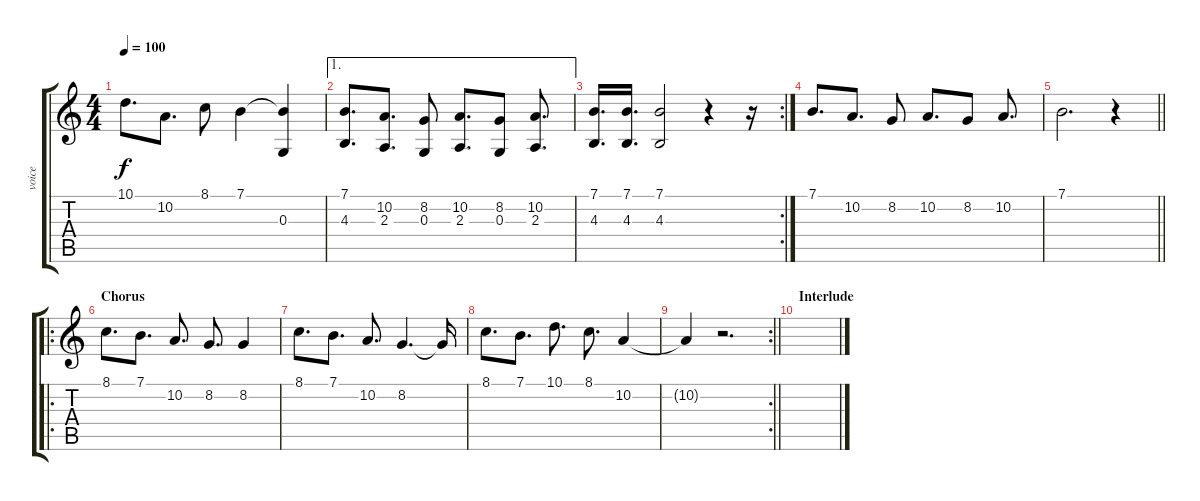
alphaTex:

\track ("voice" "voice") {instrument reedorgan}
\staff {score tabs}
\tuning (E4 B3 G3 D3 A2 E2) {hide}
\ts (4 4)
\tempo 100
\clef g2
\ks c
10.1.8{d dy f} 10.2.8{d} 8.1.8 7.1.4 (7.1{t} 0.3).4 |
\ae 1
(7.1 4.3).8{d} (10.2 2.3).8{d} (8.2 0.3).8 (10.2 2.3).8{d} (8.2 0.3).8 (10.2 2.3).8{d} |
\rc 2
(7.1 4.3).16{d} (7.1 4.3).16{d} (7.1 4.3).2 r.4 r.16 |
7.1.8{d} 10.2.8{d} 8.2.8 10.2.8{d} 8.2.8 10.2.8{d} |
\barLineRight lightlight
7.1.2{d} r.4 |
\ro
\section ("" "Chorus")
8.1.8{d} 7.1.8{d} 10.2.8{d} 8.2.8{d} 8.2.4 |
8.1.8{d} 7.1.8{d} 10.2.8{d} 8.2.4{d} 8.2{t}.16 |
8.1.8{d} 7.1.8{d} 10.1.8{d} 8.1.8{d} 10.2.4 |
\rc 2
\barLineRight lightlight
10.2{t}.4 r.2{d} |
\section ("" "Interlude")
